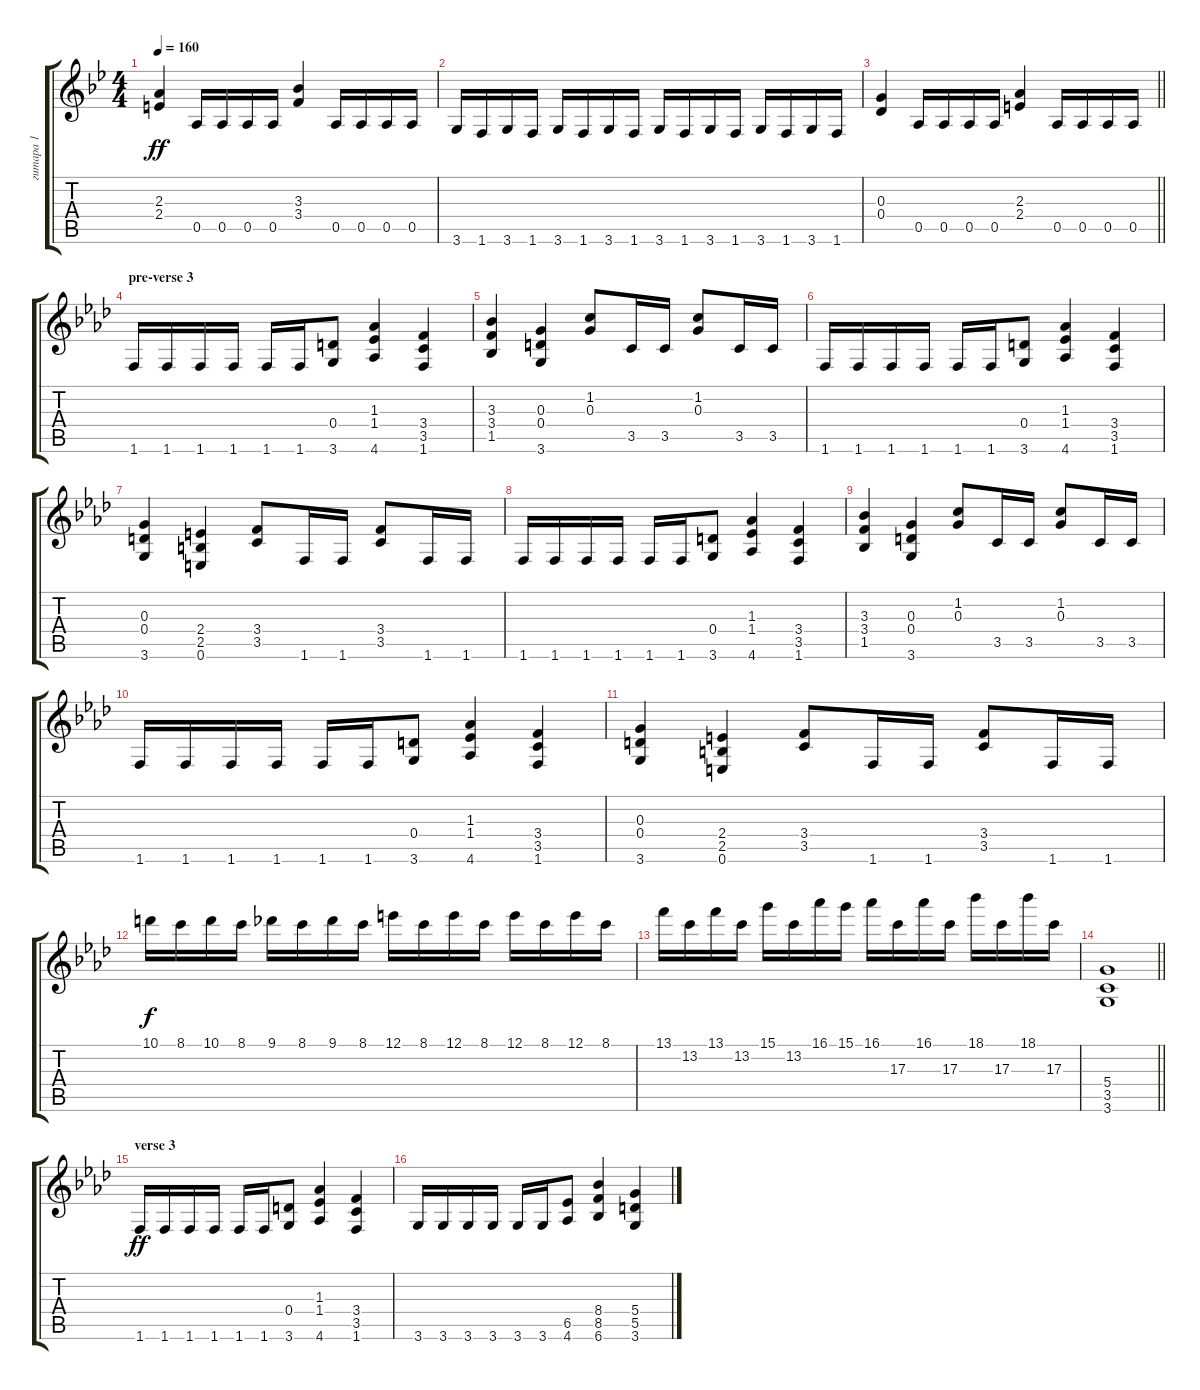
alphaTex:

\track ("гитара 1" "гитара 1") {instrument distortionguitar}
\staff {score tabs}
\tuning (E4 B3 G3 D3 A2 E2) {hide}
\ts (4 4)
\tempo 160
\clef g2
\ks gminor
(2.3 2.4).4{dy ff} 0.5.16 0.5.16 0.5.16 0.5.16 (3.3 3.4).4 0.5.16 0.5.16 0.5.16 0.5.16 |
3.6.16 1.6.16 3.6.16 1.6.16 3.6.16 1.6.16 3.6.16 1.6.16 3.6.16 1.6.16 3.6.16 1.6.16 3.6.16 1.6.16 3.6.16 1.6.16 |
\barLineRight lightlight
(0.3 0.4).4 0.5.16 0.5.16 0.5.16 0.5.16 (2.3 2.4).4 0.5.16 0.5.16 0.5.16 0.5.16 |
\section ("" "pre-verse 3")
\ks fminor
1.6.16 1.6.16 1.6.16 1.6.16 1.6.16 1.6.16 (0.4 3.6).8 (1.3 1.4 4.6).4 (3.4 3.5 1.6).4 |
(3.3 3.4 1.5).4 (0.3 0.4 3.6).4 (1.2 0.3).8 3.5.16 3.5.16 (1.2 0.3).8 3.5.16 3.5.16 |
1.6.16 1.6.16 1.6.16 1.6.16 1.6.16 1.6.16 (0.4 3.6).8 (1.3 1.4 4.6).4 (3.4 3.5 1.6).4 |
(0.3 0.4 3.6).4 (2.4 2.5 0.6).4 (3.4 3.5).8 1.6.16 1.6.16 (3.4 3.5).8 1.6.16 1.6.16 |
1.6.16 1.6.16 1.6.16 1.6.16 1.6.16 1.6.16 (0.4 3.6).8 (1.3 1.4 4.6).4 (3.4 3.5 1.6).4 |
(3.3 3.4 1.5).4 (0.3 0.4 3.6).4 (1.2 0.3).8 3.5.16 3.5.16 (1.2 0.3).8 3.5.16 3.5.16 |
1.6.16 1.6.16 1.6.16 1.6.16 1.6.16 1.6.16 (0.4 3.6).8 (1.3 1.4 4.6).4 (3.4 3.5 1.6).4 |
(0.3 0.4 3.6).4 (2.4 2.5 0.6).4 (3.4 3.5).8 1.6.16 1.6.16 (3.4 3.5).8 1.6.16 1.6.16 |
10.1.16{dy f} 8.1.16 10.1.16 8.1.16 9.1.16 8.1.16 9.1.16 8.1.16 12.1.16 8.1.16 12.1.16 8.1.16 12.1.16 8.1.16 12.1.16 8.1.16 |
13.1.16 13.2.16 13.1.16 13.2.16 15.1.16 13.2.16 16.1.16 15.1.16 16.1.16 17.3.16 16.1.16 17.3.16 18.1.16 17.3.16 18.1.16 17.3.16 |
\barLineRight lightlight
(5.4 3.5 3.6).1 |
\section ("" "verse 3")
1.6.16{dy ff} 1.6.16 1.6.16 1.6.16 1.6.16 1.6.16 (0.4 3.6).8 (1.3 1.4 4.6).4 (3.4 3.5 1.6).4 |
3.6.16 3.6.16 3.6.16 3.6.16 3.6.16 3.6.16 (6.5 4.6).8 (8.4 8.5 6.6).4 (5.4 5.5 3.6).4
